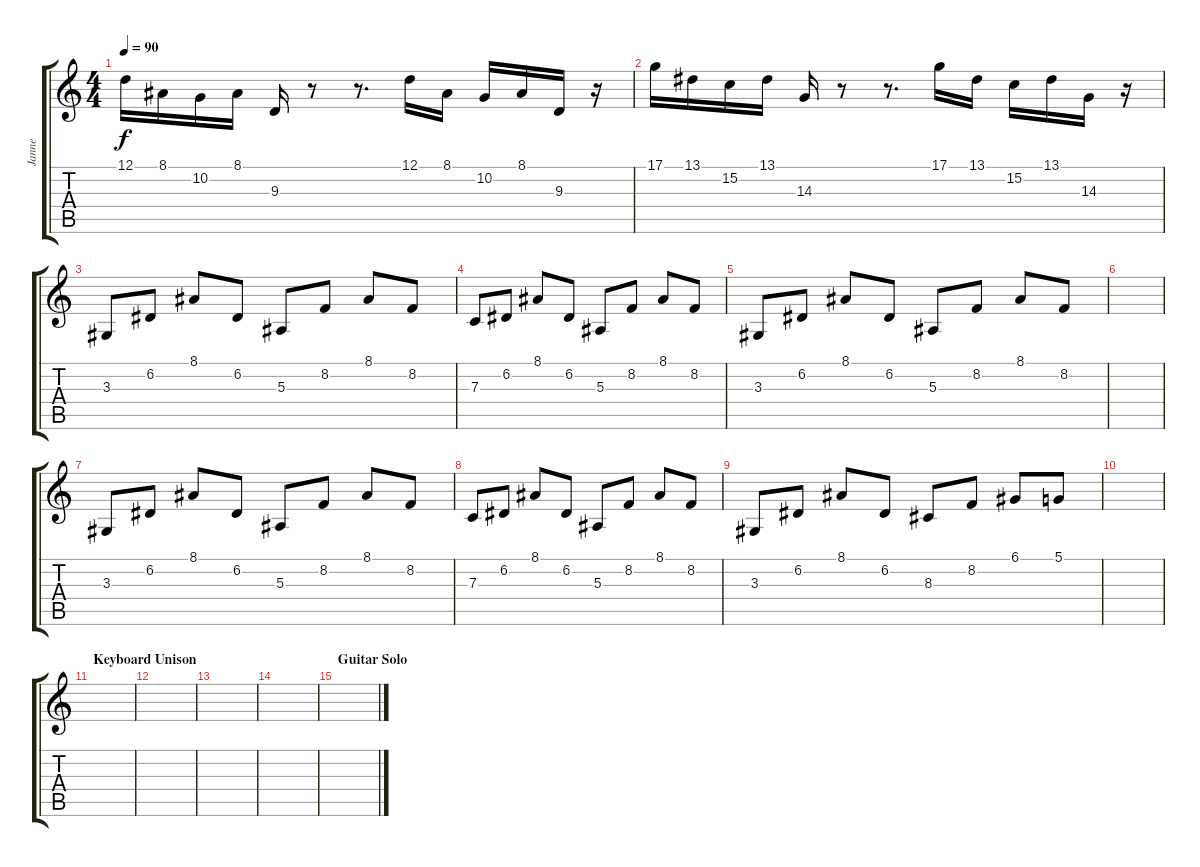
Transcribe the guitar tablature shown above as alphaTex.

\track ("Janne" "Janne") {instrument fx5brightness}
\staff {score tabs}
\tuning (D4 A3 F3 C3 G2 C2) {hide}
\ts (4 4)
\tempo 90
\clef g2
\ks c
12.1.16{dy f} 8.1.16 10.2.16 8.1.16 9.3.16 r.8 r.8{d} 12.1.16 8.1.16 10.2.16 8.1.16 9.3.16 r.16 |
17.1.16{volume 15 instrument stringensemble1} 13.1.16 15.2.16 13.1.16 14.3.16 r.8 r.8{d} 17.1.16 13.1.16 15.2.16 13.1.16 14.3.16 r.16 |
3.3.8{volume 11 instrument fx5brightness} 6.2.8 8.1.8 6.2.8 5.3.8 8.2.8 8.1.8 8.2.8 |
7.3.8 6.2.8 8.1.8 6.2.8 5.3.8 8.2.8 8.1.8 8.2.8 |
3.3.8{volume 11 instrument fx5brightness} 6.2.8 8.1.8 6.2.8 5.3.8 8.2.8 8.1.8 8.2.8 |
|
3.3.8{volume 11 instrument fx5brightness} 6.2.8 8.1.8 6.2.8 5.3.8 8.2.8 8.1.8 8.2.8 |
7.3.8 6.2.8 8.1.8 6.2.8 5.3.8 8.2.8 8.1.8 8.2.8 |
3.3.8{volume 11 instrument fx5brightness} 6.2.8 8.1.8 6.2.8 8.3.8 8.2.8 6.1.8 5.1.8 |
|
\section ("" "Keyboard Unison")
|
|
|
|
\section ("" "Guitar Solo")
